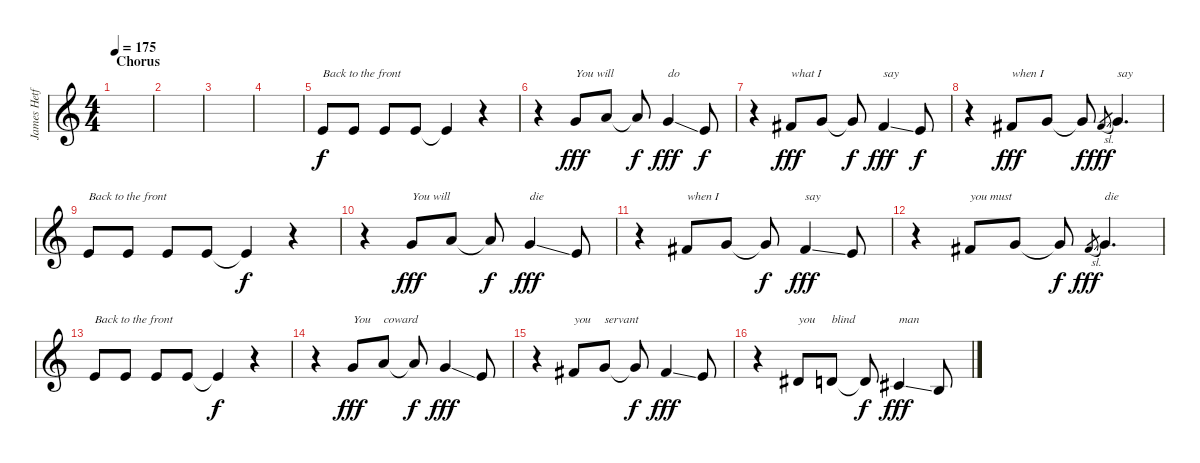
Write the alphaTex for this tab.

\track ("James Hetfield (Vocal)" "James Hetf") {instrument lead6voice}
\staff {score}
\tuning (E4 B3 G3 D3 A2 E2) {hide}
\ts (4 4)
\section ("" "Chorus")
\tempo 175
\clef g2
\ks c
|
|
|
|
5.2.8{txt "Back to the front"} 5.2.8 5.2.8 5.2.8 5.2{t}.4{dy f} r.4 |
r.4 3.1.8{txt "You will" dy fff} 5.1.8 5.1{t}.8{dy f} 3.1{ss}.4{txt "do" dy fff} 0.1.8{dy f} |
r.4 2.1.8{txt "what I" dy fff} 3.1.8 3.1{t}.8{dy f} 2.1{ss}.4{txt "say" dy fff} 0.1.8{dy f} |
r.4 2.1.8{txt "when I" dy fff} 3.1.8 3.1{t}.8{dy f} 2.1{sl}.8{gr dy fff} 3.1.4{d txt "say"} |
5.2.8{txt "Back to the front"} 5.2.8 5.2.8 5.2.8 5.2{t}.4{dy f} r.4 |
r.4 3.1.8{txt "You will" dy fff} 5.1.8 5.1{t}.8{dy f} 3.1{ss}.4{txt "die" dy fff} 0.1.8 |
r.4 2.1.8{txt "when I"} 3.1.8 3.1{t}.8{dy f} 2.1{ss}.4{txt "say" dy fff} 0.1.8 |
r.4 2.1.8{txt "you must"} 3.1.8 3.1{t}.8{dy f} 2.1{sl}.8{gr dy fff} 3.1.4{d txt "die"} |
5.2.8{txt "Back to the front"} 5.2.8 5.2.8 5.2.8 5.2{t}.4{dy f} r.4 |
r.4 3.1.8{txt "You" dy fff} 5.1.8{txt "coward"} 5.1{t}.8{dy f} 3.1{ss}.4{dy fff} 0.1.8 |
r.4 2.1.8{txt "you"} 3.1.8{txt "servant"} 3.1{t}.8{dy f} 2.1{ss}.4{dy fff} 0.1.8 |
r.4 4.2.8{txt "you"} 3.2.8{txt "blind"} 3.2{t}.8{dy f} 2.2{ss}.4{txt "man" dy fff} 0.2.8
